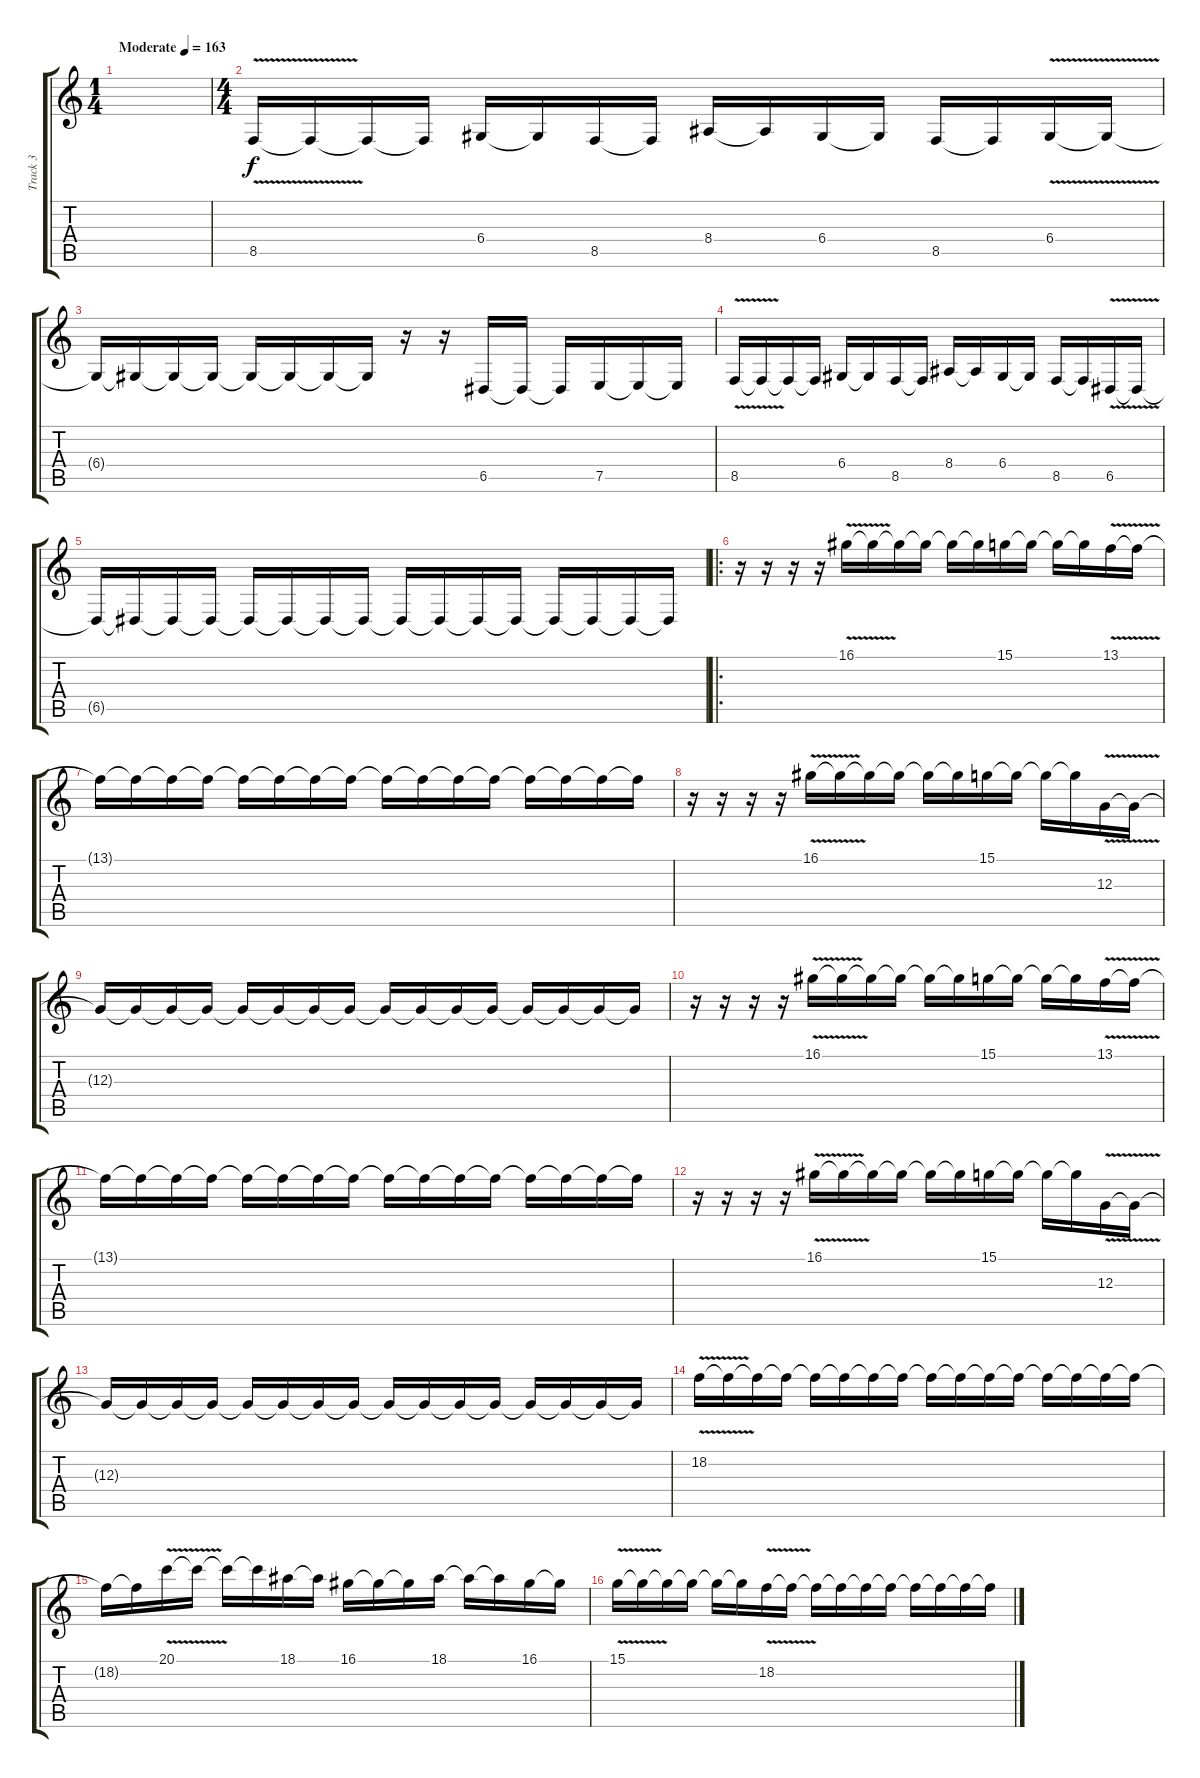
\track ("Track 3" "Track 3") {instrument lead5charang}
\staff {score tabs}
\tuning (E4 B3 G3 D3 A2 E2) {hide}
\ts (1 4)
\tempo (163 "Moderate")
\clef g2
\ks c
|
\ts (4 4)
8.5{v}.16 8.5{t}.16 8.5{t}.16 8.5{t}.16 6.4.16 6.4{t}.16 8.5.16 8.5{t}.16 8.4.16 8.4{t}.16 6.4.16 6.4{t}.16 8.5.16 8.5{t}.16 6.4{v}.16 6.4{t}.16 |
6.4{t}.16 6.4{t}.16 6.4{t}.16 6.4{t}.16 6.4{t}.16 6.4{t}.16 6.4{t}.16 6.4{t}.16 r.16 r.16 6.5.16 6.5{t}.16 6.5{t}.16 7.5.16 7.5{t}.16 7.5{t}.16 |
8.5{v}.16 8.5{t}.16 8.5{t}.16 8.5{t}.16 6.4.16 6.4{t}.16 8.5.16 8.5{t}.16 8.4.16 8.4{t}.16 6.4.16 6.4{t}.16 8.5.16 8.5{t}.16 6.5{v}.16 6.5{t}.16 |
6.5{t}.16 6.5{t}.16 6.5{t}.16 6.5{t}.16 6.5{t}.16 6.5{t}.16 6.5{t}.16 6.5{t}.16 6.5{t}.16 6.5{t}.16 6.5{t}.16 6.5{t}.16 6.5{t}.16 6.5{t}.16 6.5{t}.16 6.5{t}.16 |
\ro
r.16{volume 16} r.16 r.16 r.16 16.1{v}.16 16.1{t}.16 16.1{t}.16 16.1{t}.16 16.1{t}.16 16.1{t}.16 15.1.16 15.1{t}.16 15.1{t}.16 15.1{t}.16 13.1{v}.16 13.1{t}.16 |
13.1{t}.16 13.1{t}.16 13.1{t}.16 13.1{t}.16 13.1{t}.16 13.1{t}.16 13.1{t}.16 13.1{t}.16 13.1{t}.16 13.1{t}.16 13.1{t}.16 13.1{t}.16 13.1{t}.16 13.1{t}.16 13.1{t}.16 13.1{t}.16 |
r.16 r.16 r.16 r.16 16.1{v}.16 16.1{t}.16 16.1{t}.16 16.1{t}.16 16.1{t}.16 16.1{t}.16 15.1.16 15.1{t}.16 15.1{t}.16 15.1{t}.16 12.3{v}.16 12.3{t}.16 |
12.3{t}.16 12.3{t}.16 12.3{t}.16 12.3{t}.16 12.3{t}.16 12.3{t}.16 12.3{t}.16 12.3{t}.16 12.3{t}.16 12.3{t}.16 12.3{t}.16 12.3{t}.16 12.3{t}.16 12.3{t}.16 12.3{t}.16 12.3{t}.16 |
r.16 r.16 r.16 r.16 16.1{v}.16 16.1{t}.16 16.1{t}.16 16.1{t}.16 16.1{t}.16 16.1{t}.16 15.1.16 15.1{t}.16 15.1{t}.16 15.1{t}.16 13.1{v}.16 13.1{t}.16 |
13.1{t}.16 13.1{t}.16 13.1{t}.16 13.1{t}.16 13.1{t}.16 13.1{t}.16 13.1{t}.16 13.1{t}.16 13.1{t}.16 13.1{t}.16 13.1{t}.16 13.1{t}.16 13.1{t}.16 13.1{t}.16 13.1{t}.16 13.1{t}.16 |
r.16 r.16 r.16 r.16 16.1{v}.16 16.1{t}.16 16.1{t}.16 16.1{t}.16 16.1{t}.16 16.1{t}.16 15.1.16 15.1{t}.16 15.1{t}.16 15.1{t}.16 12.3{v}.16 12.3{t}.16 |
12.3{t}.16 12.3{t}.16 12.3{t}.16 12.3{t}.16 12.3{t}.16 12.3{t}.16 12.3{t}.16 12.3{t}.16 12.3{t}.16 12.3{t}.16 12.3{t}.16 12.3{t}.16 12.3{t}.16 12.3{t}.16 12.3{t}.16 12.3{t}.16 |
18.2{v}.16 18.2{t}.16 18.2{t}.16 18.2{t}.16 18.2{t}.16 18.2{t}.16 18.2{t}.16 18.2{t}.16 18.2{t}.16 18.2{t}.16 18.2{t}.16 18.2{t}.16 18.2{t}.16 18.2{t}.16 18.2{t}.16 18.2{t}.16 |
18.2{t}.16 18.2{t}.16 20.1{v}.16 20.1{t}.16 20.1{t}.16 20.1{t}.16 18.1.16 18.1{t}.16 16.1.16 16.1{t}.16 16.1{t}.16 18.1.16 18.1{t}.16 18.1{t}.16 16.1.16 16.1{t}.16 |
15.1{v}.16 15.1{t}.16 15.1{t}.16 15.1{t}.16 15.1{t}.16 15.1{t}.16 18.2{v}.16 18.2{t}.16 18.2{t}.16 18.2{t}.16 18.2{t}.16 18.2{t}.16 18.2{t}.16 18.2{t}.16 18.2{t}.16 18.2{t}.16
